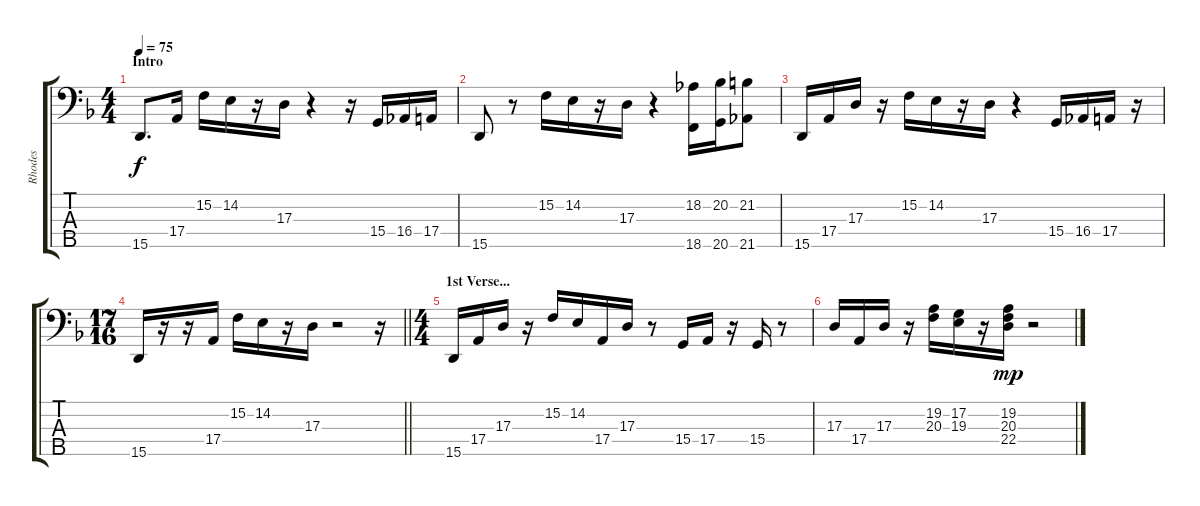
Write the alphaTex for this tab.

\track ("Rhodes" "Rhodes") {instrument electricpiano1}
\staff {score tabs}
\tuning (G2 D2 A1 E1 B0) {hide}
\ts (4 4)
\section ("" "Intro")
\tempo 75
\clef f4
\ks dminor
15.5.8{d dy f instrument electricpiano1} 17.4.16 15.2.16 14.2.16 r.16 17.3.16 r.4 r.16 15.4.16 16.4.16 17.4.16 |
15.5.8 r.8 15.2.16 14.2.16 r.16 17.3.16 r.4 (18.2 18.5).16 (20.2 20.5).16 (21.2 21.5).8 |
15.5.16 17.4.16 17.3.16 r.16 15.2.16 14.2.16 r.16 17.3.16 r.4 15.4.16 16.4.16 17.4.16 r.16 |
\ts (17 16)
\barLineRight lightlight
15.5.16 r.16 r.16 17.4.16 15.2.16{beam merge} 14.2.16 r.16 17.3.16 r.2 r.16 |
\ts (4 4)
\section ("" "1st Verse...")
15.5.16 17.4.16 17.3.16 r.16 15.2.16 14.2.16 17.4.16 17.3.16 r.8 15.4.16 17.4.16 r.16 15.4.16 r.8 |
17.3.16 17.4.16 17.3.16 r.16 (19.2 20.3).16 (17.2 19.3).16 r.16 (19.2 20.3 22.4).16{dy mp} r.2
